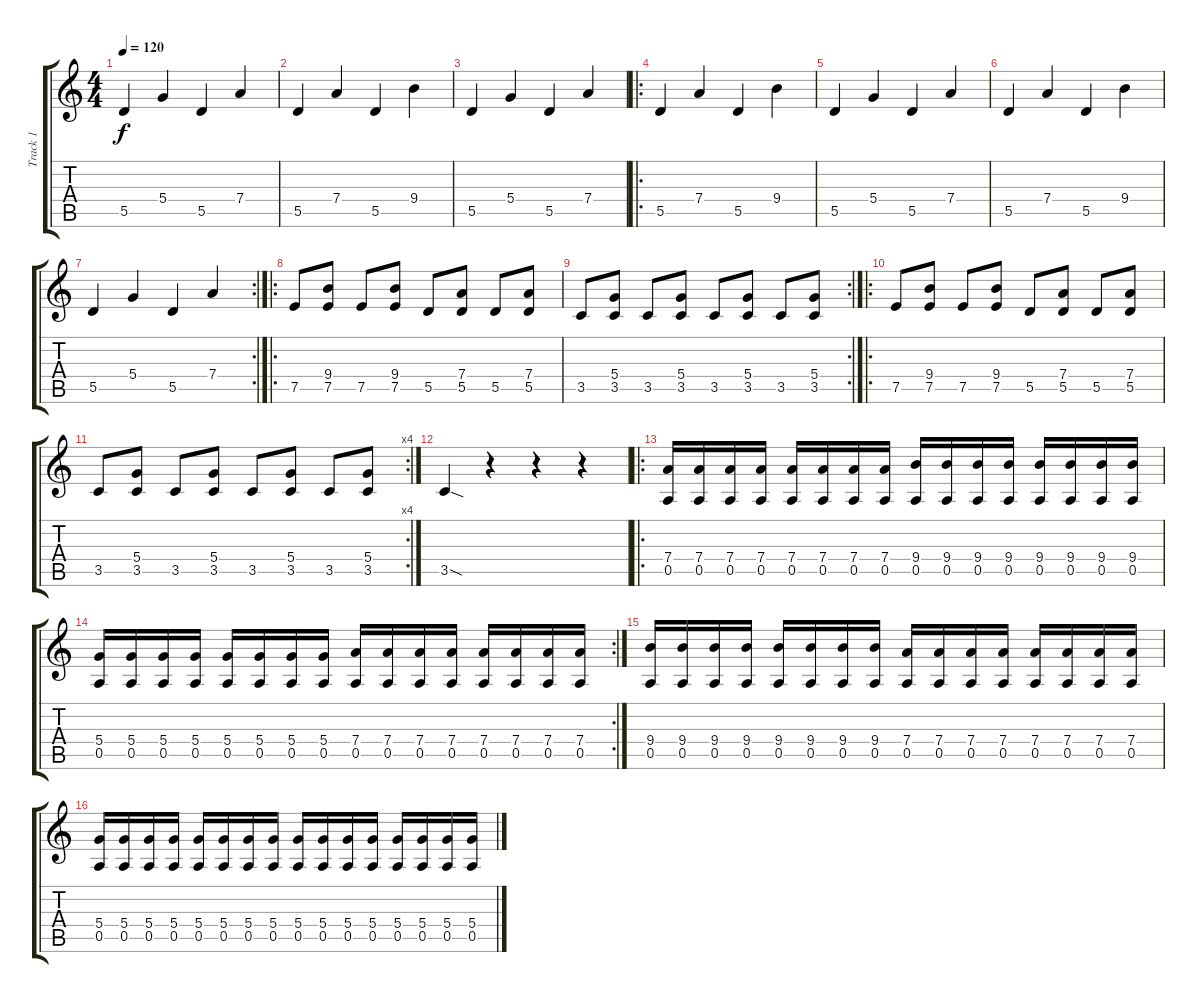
\track ("Track 1" "Track 1") {instrument distortionguitar}
\staff {score tabs}
\tuning (E4 B3 G3 D3 A2 E2) {hide}
\ts (4 4)
\tempo 120
\clef g2
\ks c
5.5.4{dy f} 5.4.4 5.5.4 7.4.4 |
5.5.4 7.4.4 5.5.4 9.4.4 |
5.5.4 5.4.4 5.5.4 7.4.4 |
\ro
5.5.4 7.4.4 5.5.4 9.4.4 |
5.5.4 5.4.4 5.5.4 7.4.4 |
5.5.4 7.4.4 5.5.4 9.4.4 |
\rc 2
5.5.4 5.4.4 5.5.4 7.4.4 |
\ro
7.5.8 (9.4 7.5).8 7.5.8 (9.4 7.5).8 5.5.8 (7.4 5.5).8 5.5.8 (7.4 5.5).8 |
\rc 2
3.5.8 (5.4 3.5).8 3.5.8 (5.4 3.5).8 3.5.8 (5.4 3.5).8 3.5.8 (5.4 3.5).8 |
\ro
7.5.8 (9.4 7.5).8 7.5.8 (9.4 7.5).8 5.5.8 (7.4 5.5).8 5.5.8 (7.4 5.5).8 |
\rc 4
3.5.8 (5.4 3.5).8 3.5.8 (5.4 3.5).8 3.5.8 (5.4 3.5).8 3.5.8 (5.4 3.5).8 |
3.5{sod}.4 r.4 r.4 r.4 |
\ro
(7.4 0.5).16 (7.4 0.5).16 (7.4 0.5).16 (7.4 0.5).16 (7.4 0.5).16 (7.4 0.5).16 (7.4 0.5).16 (7.4 0.5).16 (9.4 0.5).16 (9.4 0.5).16 (9.4 0.5).16 (9.4 0.5).16 (9.4 0.5).16 (9.4 0.5).16 (9.4 0.5).16 (9.4 0.5).16 |
\rc 2
(5.4 0.5).16 (5.4 0.5).16 (5.4 0.5).16 (5.4 0.5).16 (5.4 0.5).16 (5.4 0.5).16 (5.4 0.5).16 (5.4 0.5).16 (7.4 0.5).16 (7.4 0.5).16 (7.4 0.5).16 (7.4 0.5).16 (7.4 0.5).16 (7.4 0.5).16 (7.4 0.5).16 (7.4 0.5).16 |
(9.4 0.5).16 (9.4 0.5).16 (9.4 0.5).16 (9.4 0.5).16 (9.4 0.5).16 (9.4 0.5).16 (9.4 0.5).16 (9.4 0.5).16 (7.4 0.5).16 (7.4 0.5).16 (7.4 0.5).16 (7.4 0.5).16 (7.4 0.5).16 (7.4 0.5).16 (7.4 0.5).16 (7.4 0.5).16 |
(5.4 0.5).16 (5.4 0.5).16 (5.4 0.5).16 (5.4 0.5).16 (5.4 0.5).16 (5.4 0.5).16 (5.4 0.5).16 (5.4 0.5).16 (5.4 0.5).16 (5.4 0.5).16 (5.4 0.5).16 (5.4 0.5).16 (5.4 0.5).16 (5.4 0.5).16 (5.4 0.5).16 (5.4 0.5).16
